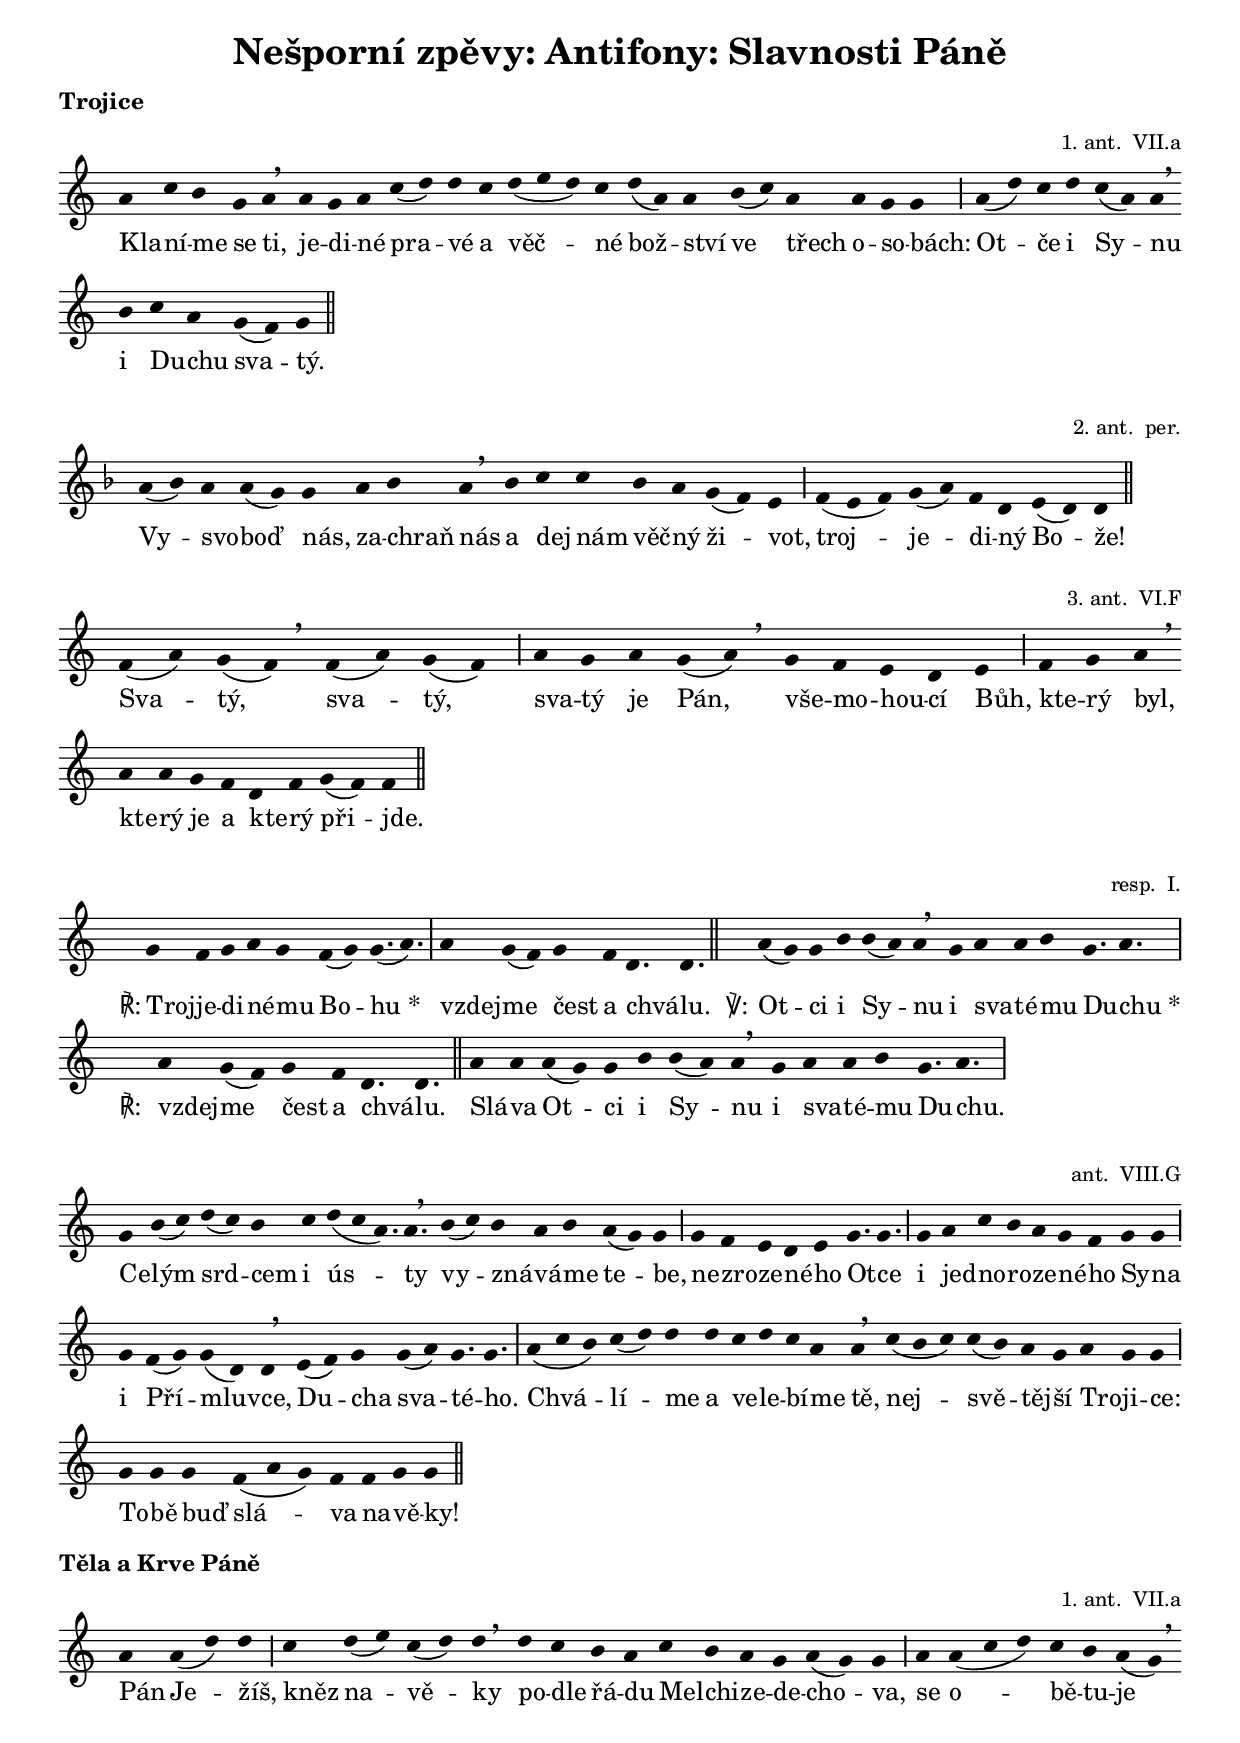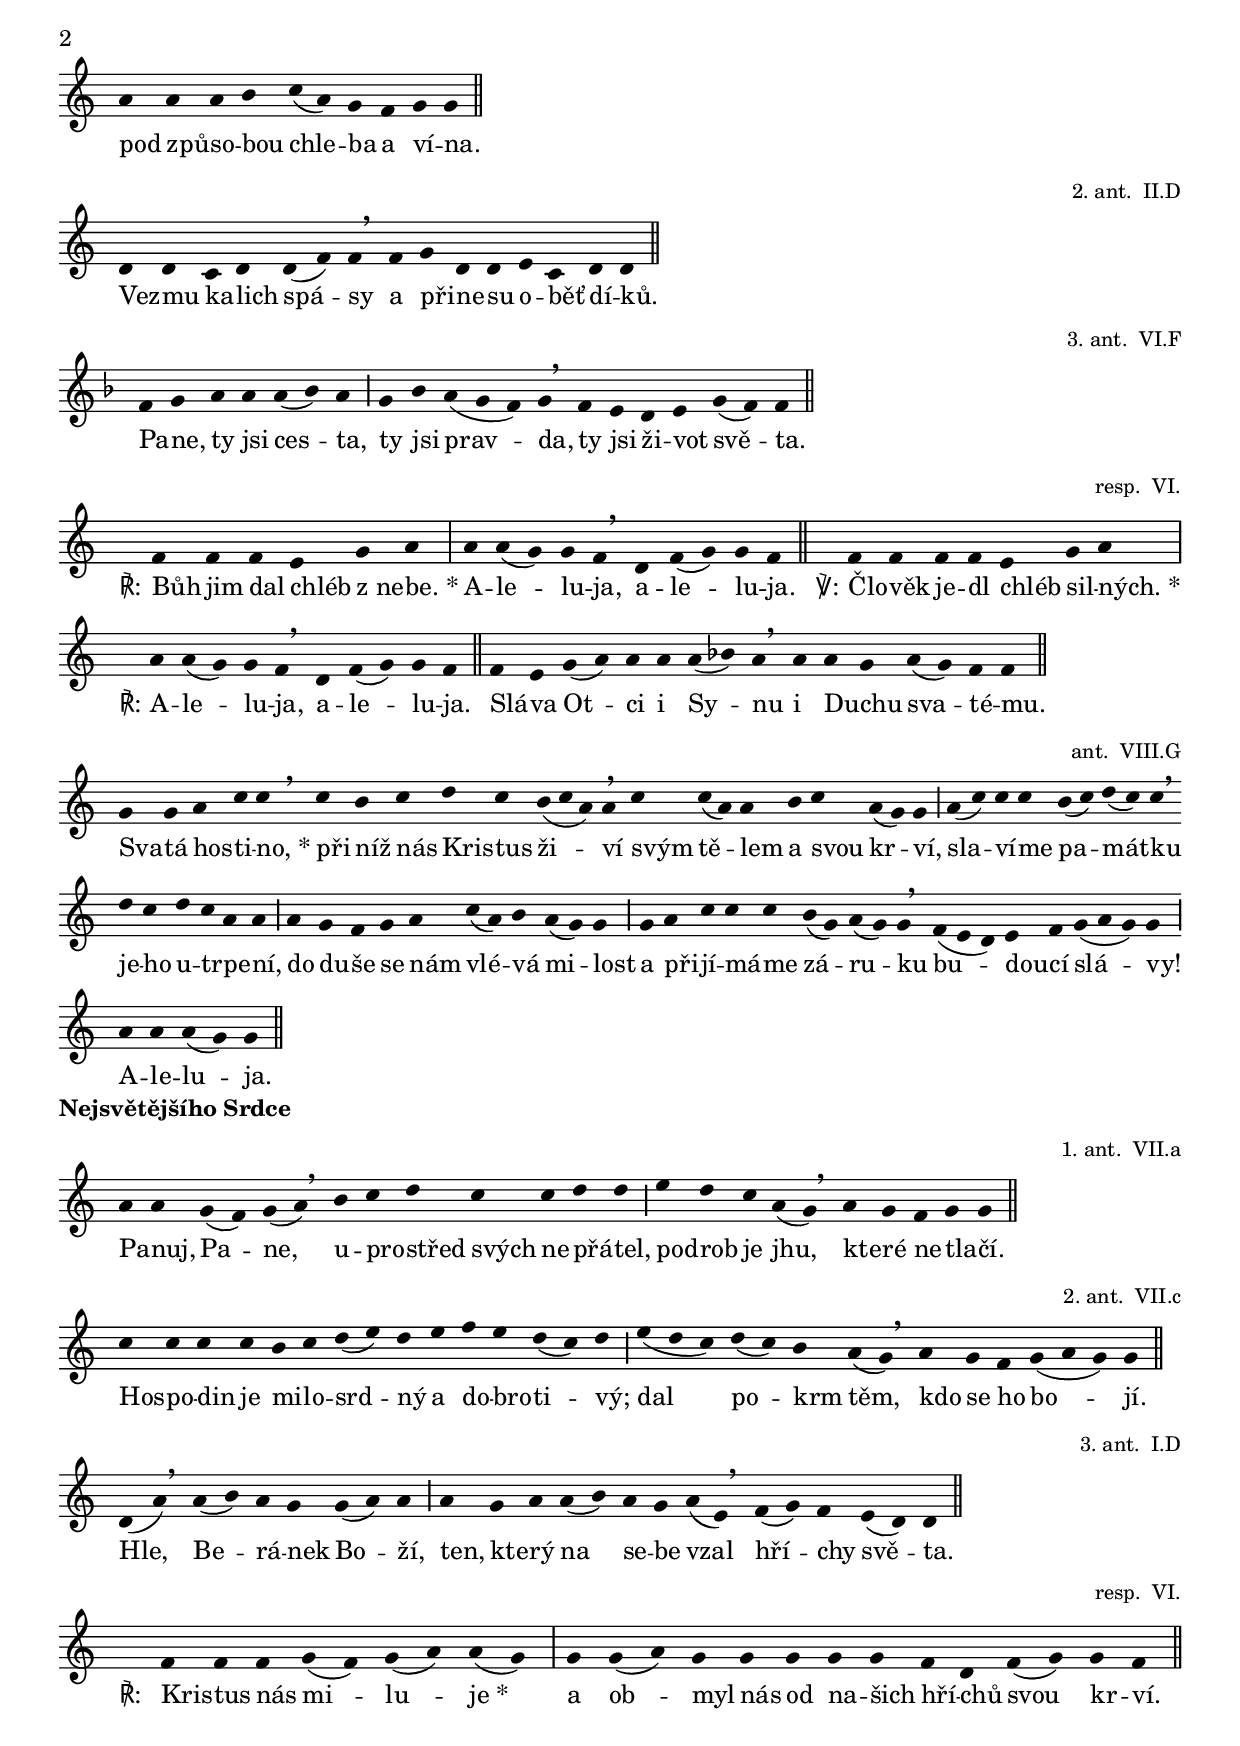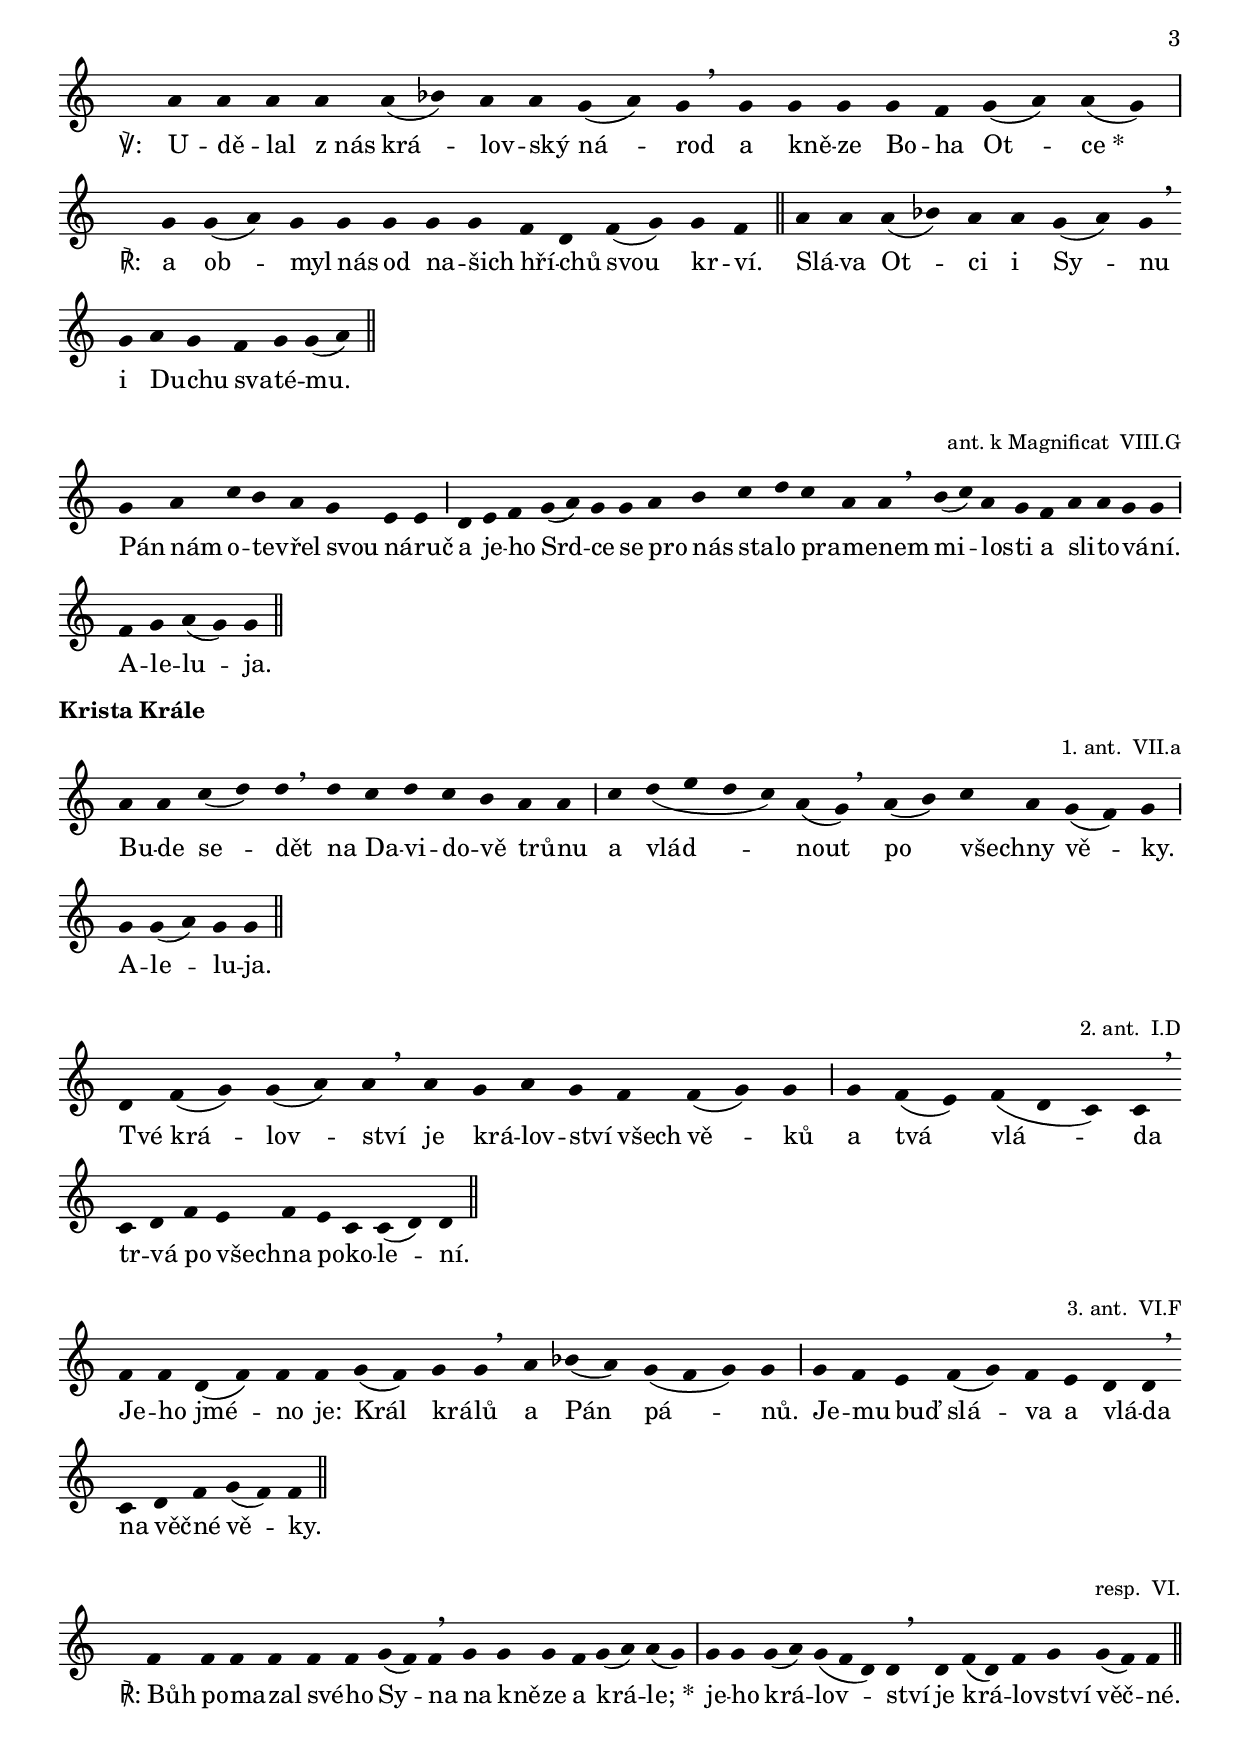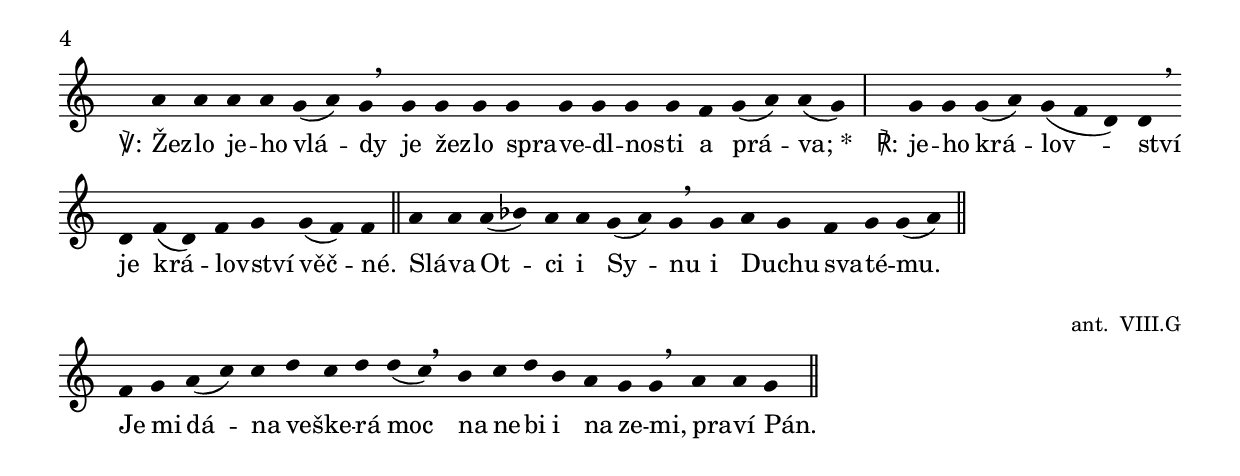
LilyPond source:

\version "2.15.37"

\header {
  title = "Nešporní zpěvy: Antifony: Slavnosti Páně"
}

\include "spolecne_nespory.ly"
\include "../../dilyresponsorii.ly"

\markup\bold{Trojice} %%%%%%%%%%%%%%%%%%%%%%%%

\score {
  \relative c'' {
    \choralniRezim
    a4 c b g a \barMin
    a g a c( d) d c d( e d) c d( a) a 
    b( c) a a g g \barMaior
    a( d) c d c( a) a \barMin b c a g( f) g \barFinalis
  }
  \addlyrics {
    Kla -- ní -- me se ti,
    je -- di -- né pra -- vé a věč -- né bož -- ství
    ve třech o -- so -- bách:
    Ot -- če i Sy -- nu i Du -- chu sva -- tý.
  }
  \header {
    quid = "1. ant."
    modus = "VII"
    differentia = "a" 
    psalmus = "Žalm 110"
    id = "trojice-ant1"
    piece = \markup {\sestavTitulek}
  }
}

\score {
  \relative c'' {
    \choralniRezim
    \key f \major
    a( bes) a a( g) g a bes a \barMin
    bes c c bes a g( f) e \barMaior
    f( e f) g( a) f d e( d) d \barFinalis
  }
  \addlyrics {
    Vy -- svo -- boď nás, za -- chraň nás
    a dej nám věč -- ný ži -- vot,
    troj -- je -- di -- ný Bo -- že!
  }
  \header {
    quid = "2. ant."
    modus = "per"
    differentia = "" 
    psalmus = "Žalm 114"
    id = "trojice-ant2"
    piece = \markup {\sestavTitulek}
  }
}

\score {
  \relative c' {
    \choralniRezim
    f( a) g( f) \barMin f( a) g( f) \barMaior
    a g a g( a) \barMin g f e d e \barMaior
    f g a \barMin a a g f d f g( f) f \barFinalis
  }
  \addlyrics {
    Sva -- tý, sva -- tý, 
    sva -- tý je Pán, vše -- mo -- hou -- cí Bůh,
    kte -- rý byl, kte -- rý je 
    a kte -- rý při -- jde.
  }
  \header {
    quid = "3. ant."
    modus = "VI"
    differentia = "F" 
    psalmus = "Zj 19"
    id = "trojice-ant3"
    piece = \markup {\sestavTitulek}
  }
}

% ZKOPIROVANE
\score {
  \relative c' {
    \choralniRezim
    
    % R
    \neviditelna f
    g f g a g f( g) g4.( a) \barMax
    a4 g( f) g f d4. d \barFinalis
    % V
    \neviditelna a
    a'4( g) g b b( a) a \barMin g a a b g4. a \barMax
    % R
    \neviditelna a
    a4 g( f) g f d4. d \barFinalis
    % Slava - melodie i text temer totozny s versem
    a'4 a a( g) g b b( a) a \barMin g a a b g4. a \barMax
  }
  \addlyrics {
    \Response Troj -- je -- di -- né -- mu Bo -- hu_*
    vzdej -- me čest a chvá -- lu.
    \Verse Ot -- ci i Sy -- nu i sva -- té -- mu Du -- chu_*
    \Response vzdej -- me čest a chvá -- lu.
    % Pozmeneny text doxologie
    Slá -- va Ot -- ci i Sy -- nu i sva -- té -- mu Du -- chu.
  }
  \header {
    quid = "resp."
    modus = "I"
    id = "trojice-resp"
    piece = \markup {\sestavTitulekResp}
  }
}

% ZKOPIROVANA
\score {
  \relative c'' {
    \choralniRezim
    g4 b( c) d( c) b c d( c a4.) a \barMin 
    b4( c) b a b a( g) g \barMaior
    g f e d e g4. g \barMaior 
    g4 a c b a g f g g \barMaior
    g f( g) g( d) d \barMin e( f) g g( a) g4. g \barMax
    
    a4( c b) c( d) d d c d c a a \barMin
    c( b c) c( b) a g a g g \barMaior
    g g g f( a g) f f g g \barFinalis
  }
  \addlyrics {
    Ce -- lým srd -- cem i ús -- ty
    vy -- zná -- vá -- me te -- be,
    ne -- zro -- ze -- né -- ho Ot -- ce
    i jed -- no -- ro -- ze -- né -- ho Sy -- na
    i Pří -- mluv -- ce, Du -- cha sva -- té -- ho.
    
    Chvá -- lí -- me a ve -- le -- bí -- me tě,
    nej -- svě -- těj -- ší Tro -- ji -- ce:
    To -- bě buď slá -- va na -- vě -- ky!
  }
  \header {
    quid = "ant."
    modus = "VIII"
    differentia = "G" 
    psalmus = ""
    id = "trojice-antmag"
    piece = \markup {\sestavTitulekBezZalmu}
  }
}

\markup\bold{Těla a Krve Páně}

\score {
  \relative c'' {
    \choralniRezim
    a a( d) d \barMaior
    c d( e) c( d) d \barMin d c b a c b a g a( g) g \barMaior
    a a( c d) c b a( g) \barMin
    a a a b c( a) g f g g \barFinalis
  }
  \addlyrics {
    Pán Je -- žíš,
    kněz na -- vě -- ky po -- dle řá -- du Mel -- chi -- ze -- de -- cho -- va,
    se o -- bě -- tu -- je 
    pod způ -- so -- bou chle -- ba a ví -- na.
  }
  \header {
    quid = "1. ant."
    modus = "VII"
    differentia = "a" 
    psalmus = "Žalm 110"
    id = "tela-ant1"
    piece = \markup {\sestavTitulek}
  }
}

\score {
  \relative c' {
    \choralniRezim
    d d c d d( f) f \barMin
    f g d d e c d d \barFinalis
  }
  \addlyrics {
    Vez -- mu ka -- lich spá -- sy
    a při -- ne -- su o -- běť dí -- ků.
  }
  \header {
    quid = "2. ant."
    modus = "II"
    differentia = "D" 
    psalmus = "Žalm 116-II"
    id = "tela-ant2"
    piece = \markup {\sestavTitulek}
  }
}

\score {
  \relative c' {
    \choralniRezim
    \key f \major
    f4 g a a a( bes) a \barMaior
    g bes a( g f) g \barMin f e d e g( f) f \barFinalis
  }
  \addlyrics {
    Pa -- ne, ty jsi ces -- ta, 
    ty jsi prav -- da,
    ty jsi ži -- vot svě -- ta.
  }
  \header {
    quid = "3. ant."
    modus = "VI"
    differentia = "F" 
    psalmus = "Zj 19"
    id = "tela-ant3"
    piece = \markup {\sestavTitulek}
  }
}

\score {
  \relative c' {
    \choralniRezim
    
    % R
    \neviditelna f
    f4 f f e g a \barMax
    \respVIalelujaResponsum \barFinalis
    % V
    \neviditelna f
    f4 f f f e g a \barMax
    % R
    \neviditelna a
    \respVIalelujaResponsum \barFinalis
    % Slava
    \respVIalelujaDoxologie \barFinalis
  }
  \addlyrics {
    \Response Bůh jim dal chléb z_ne -- be._* 
    A -- le -- lu -- ja, a -- le -- lu -- ja.
    \Verse Člo -- věk je -- dl chléb sil -- ných._*
    \Response A -- le -- lu -- ja, a -- le -- lu -- ja.
    \textRespDoxologie
  }
  \header {
    quid = "resp."
    modus = "VI"
    id = "tela-resp"
    piece = \markup {\sestavTitulekResp}
  }
}

\score {
  \relative c'' {
    \choralniRezim
    g4 g a c c \barMin
    c b c d c b( c a) a \barMin c c( a) a b c a( g) g \barMaior
    a( c) c c b( c) d( c) c \barMin d c d c a a \barMaior
    a g f g a c( a) b a( g) g \barMaior
    g a c c c b( g) a( g) g \barMin f( e d) e f g( a g) g \barMaior
    a a a( g) g \barFinalis
  }
  \addlyrics {
    % Jedno dlouhe rozvite osloveni - bez jakehokoli nasledneho
    % sdeleni.
    Sva -- tá hos -- ti -- no,_*
    při níž nás Kris -- tus ži -- ví svým tě -- lem a svou kr -- ví,
    sla -- ví -- me pa -- mát -- ku je -- ho u -- tr -- pe -- ní,
    do du -- še se nám vlé -- vá mi -- lost
    a při -- jí -- má -- me zá -- ru -- ku bu -- dou -- cí slá -- vy!
    A -- le -- lu -- ja.
  }
  \header {
    quid = "ant."
    modus = "VIII"
    differentia = "G" 
    psalmus = ""
    id = "tela-antmag"
    piece = \markup {\sestavTitulekBezZalmu}
  }
}

\markup\bold{Nejsvětějšího Srdce}

\score {
  \relative c'' {
    \choralniRezim
    a4 a g( f) g( a) \barMin b c d c c d d \barMaior
    e d c a( g) \barMin a g f g g \barFinalis
  }
  \addlyrics {
    Pa -- nuj, Pa -- ne, u -- pro -- střed svých ne -- přá -- tel,
    pod -- rob je jhu, kte -- ré ne -- tla -- čí.
  }
  \header {
    quid = "1. ant."
    modus = "VII"
    differentia = "a" 
    psalmus = "Žalm 110"
    id = "srdce-ant1"
    piece = \markup {\sestavTitulek}
  }
}

\score {
  \relative c'' {
    \choralniRezim
    c4 c c c b c d( e) d e f e d( c) d \barMaior
    e( d c) d( c) b a( g) \barMin a g f g( a g) g \barFinalis
  }
  \addlyrics {
    Hos -- po -- din je mi -- lo -- srd -- ný a do -- bro -- ti -- vý;
    dal po -- krm těm, kdo se ho bo -- jí.
  }
  \header {
    quid = "2. ant."
    modus = "VII"
    differentia = "c" 
    psalmus = "Žalm 111"
    id = "srdce-ant2"
    piece = \markup {\sestavTitulek}
  }
}

% ZKOPIROVANA
\score {
  \relative c' {
    \choralniRezim
    d4( a') \barMin a( b) a g g( a) a \barMaior
    a g a a( b) a g a( e) \barMin f( g) f e( d) d \barFinalis
  }
  \addlyrics {
    Hle, Be -- rá -- nek Bo -- ží,
    ten, kte -- rý na se -- be vzal hří -- chy svě -- ta.
  }
  \header {
    quid = "3. ant."
    modus = "I"
    differentia = "D" 
    psalmus = "Flp 2"
    id = "srdce-ant3"
    piece = \markup {\sestavTitulek}
  }
}

% ZKOPIROVANE
\score {
  \relative c' {
    \choralniRezim
    
    % R
    \neviditelna f
    f4 f f g( f) g( a) a( g) \barMax
    g g( a) g g g g g f d f( g) g f \barFinalis
    % V
    \neviditelna a
    a a a a a( bes) a a g( a) g \barMin g g g g f g( a) a( g) \barMax
    % R
    \neviditelna g
    g g( a) g g g g g f d f( g) g f \barFinalis
    % Slava
    \respVIdoxologie \barFinalis
  }
  \addlyrics {
    \Response Kris -- tus nás mi -- lu -- je_* a ob -- myl nás od na -- šich hří -- chů svou kr -- ví.
    \Verse U -- dě -- lal z_nás krá -- lov -- ský ná -- rod a kně -- ze Bo -- ha Ot -- ce_*
    \Response a ob -- myl nás od na -- šich hří -- chů svou kr -- ví.
    \textRespDoxologie
  }
  \header {
    quid = "resp."
    modus = "VI"
    fons = "responsoria ze žaltáře, pátek 1. týdne, nešp."
    id = "srdce-resp"
    piece = \markup\sestavTitulekResp
  }
}

\score {
  \relative c'' {
    \choralniRezim
    g a c b a g e e \barMaior
    d e f g( a) g g a b c d c a a \barMin
    b( c) a g f a a g g \barMaior
    f g a( g) g \barFinalis
  }
  \addlyrics {
    Pán nám o -- tev -- řel svou ná -- ruč
    a je -- ho Srd -- ce se pro nás sta -- lo pra -- me -- nem 
    mi -- los -- ti a sli -- to -- vá -- ní.
    A -- le -- lu -- ja.
  }
  \header {
    quid = "ant. k Magnificat"
    modus = "VIII"
    differentia = "G" 
    psalmus = ""
    id = "srdce-antmag"
    piece = \markup {\sestavTitulekBezZalmu}
  }
}

\markup\bold{Krista Krále}

% mirne upravena
\score {
  \relative c'' {
    \choralniRezim
    a4 a c( d) d \barMin d c d c b a a \barMaior
    c d( e d c) a( g) \barMin a( b) c a g( f) g \barMaior
    g g( a) g g \barFinalis
  }
  \addlyrics {
    Bu -- de se -- dět na Da -- vi -- do -- vě trů -- nu
    a vlád -- nout po všech -- ny vě -- ky.
    A -- le -- lu -- ja.
  }
  \header {
    quid = "1. ant."
    modus = "VII"
    differentia = "a" 
    psalmus = "Žalm 110"
    id = "krale-ant1"
    piece = \markup {\sestavTitulek}
  }
}

\score {
  \relative c' {
    \choralniRezim
    d4 f( g) g( a) a \barMin a g a g f f( g) g \barMaior
    g f( e) f( d c) c \barMin c d f e f e c c( d) d \barFinalis
  }
  \addlyrics {
    Tvé krá -- lov -- ství je krá -- lov -- ství všech vě -- ků
    a tvá vlá -- da tr -- vá po všech -- na po -- ko -- le -- ní.
  }
  \header {
    quid = "2. ant."
    modus = "I"
    differentia = "D" 
    psalmus = "Žalm 145-I"
    id = "krale-ant2"
    piece = \markup {\sestavTitulek}
  }
}

\score {
  \relative c' {
    \choralniRezim
    f4 f d( f) f f g( f) g g \barMin
    a bes( a) g( f g) g \barMaior
    g f e f( g) f e d d \barMin 
    c d f g( f) f \barFinalis
  }
  \addlyrics {
    Je -- ho jmé -- no je: Král krá -- lů 
    a Pán pá -- nů.
    Je -- mu buď slá -- va a vlá -- da
    na věč -- né vě -- ky.
  }
  \header {
    quid = "3. ant."
    modus = "VI"
    differentia = "F" 
    psalmus = "Zj 19"
    id = "krale-ant3"
    piece = \markup {\sestavTitulek}
  }
}

\score {
  \relative c' {
    \choralniRezim
    
    % R
    \neviditelna d
    f4 f f f f f g( f) f \barMin g g g f g( a) a( g) \barMax
    g g g( a) g( f d) d \barMin d f( d) f g g( f) f \barFinalis
    % V
    \neviditelna a
    a4 a a a g( a) g \barMin g g g g g g g g f g( a) a( g) \barMax
    % R
    \neviditelna a
    g g g( a) g( f d) d \barMin d f( d) f g g( f) f \barFinalis
    % Slava
    \respVIdoxologie \barFinalis
  }
  \addlyrics {
    \Response Bůh po -- ma -- zal své -- ho Sy -- na 
    na kně -- ze a krá -- le;_*
    je -- ho krá -- lov -- ství je krá -- lov -- ství věč -- né.
    \Verse Žez -- lo je -- ho vlá -- dy
    je žez -- lo spra -- ve -- dl -- nos -- ti a prá -- va;_*
    \Response je -- ho krá -- lov -- ství je krá -- lov -- ství věč -- né.
    \textRespDoxologie
  }
  \header {
    quid = "resp."
    modus = "VI"
    id = "krale-resp"
    piece = \markup {\sestavTitulekResp}
  }
}

\score {
  \relative c' {
    \choralniRezim
    f4 g a( c) c d c d d( c) \barMin
    b c d b a g g \barMin
    a a g \barFinalis
  }
  \addlyrics {
    Je mi dá -- na veš -- ke -- rá moc
    na ne -- bi i na ze -- mi,
    pra -- ví Pán.
  }
  \header {
    quid = "ant."
    modus = "VIII"
    differentia = "G" 
    psalmus = "Magnificat"
    id = "krale-antmag"
    piece = \markup {\sestavTitulekBezZalmu}
  }
}

